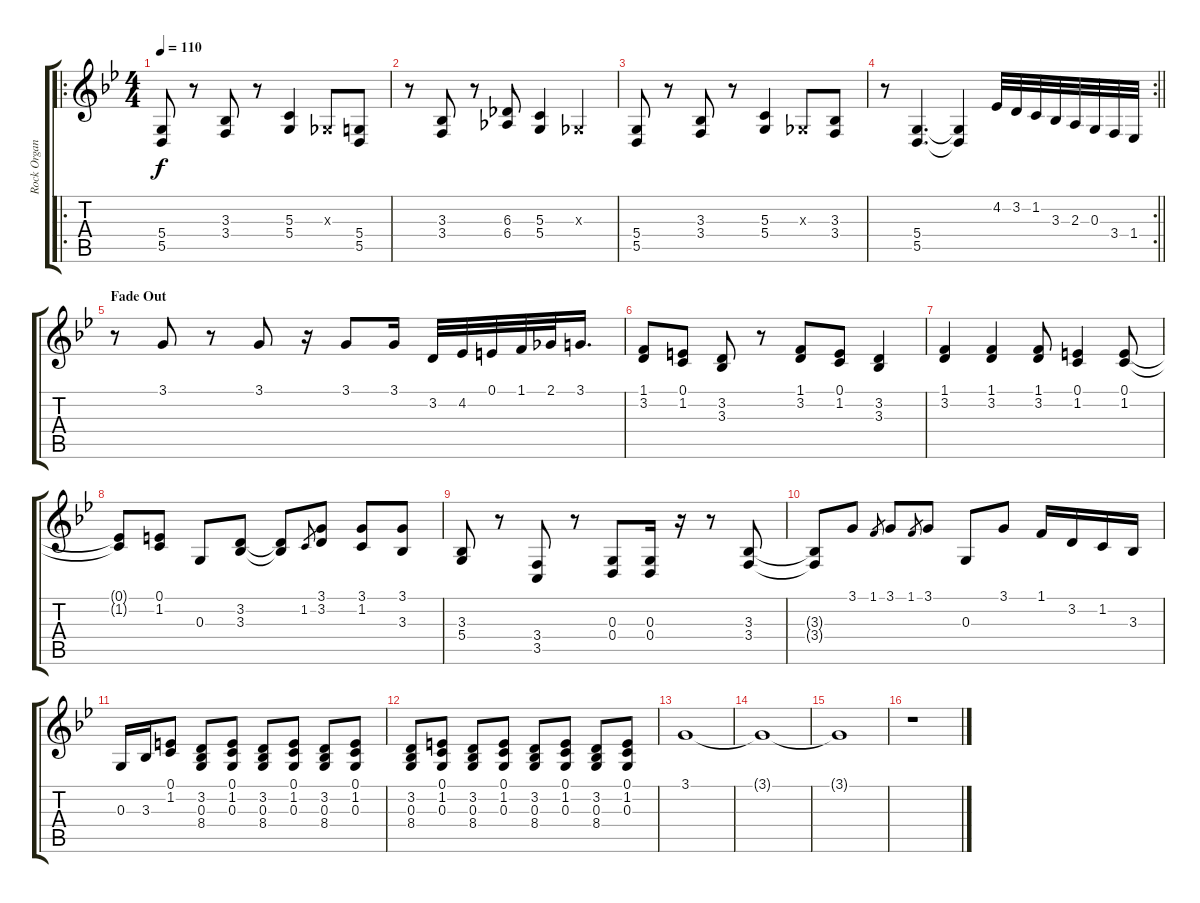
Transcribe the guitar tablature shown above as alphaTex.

\track ("Rock Organ" "Rock Organ") {instrument rockorgan}
\staff {score tabs}
\tuning (E4 B3 G3 D3 A2 E2) {hide}
\ro
\ts (4 4)
\tempo 110
\clef g2
\ks bb
(5.4 5.5).8{dy f} r.8 (3.3 3.4).8 r.8 (5.3 5.4).4 -1.3{x}.8 (5.4 5.5).8 |
r.8 (3.3 3.4).8 r.8 (6.3 6.4).8 (5.3 5.4).4 -1.3{x}.4 |
(5.4 5.5).8 r.8 (3.3 3.4).8 r.8 (5.3 5.4).4 -1.3{x}.8 (3.3 3.4).8 |
\rc 2
\barLineRight lightlight
r.8 (5.4 5.5).4{d} (5.4{t} 5.5{t}).4 4.2.32 3.2.32 1.2.32 3.3.32 2.3.32 0.3.32 3.4.32 1.4.32 |
\section ("" "Fade Out")
r.8 3.1.8 r.8 3.1.8 r.16 3.1.8 3.1.16 3.2.32 4.2.32 0.1.32 1.1.32 2.1.32 3.1.16{d} |
(1.1 3.2).8 (0.1 1.2).8 (3.2 3.3).8 r.8 (1.1 3.2).8 (0.1 1.2).8 (3.2 3.3).4 |
(1.1 3.2).4 (1.1 3.2).4 (1.1 3.2).8 (0.1 1.2).4 (0.1 1.2).8 |
(0.1{t} 1.2{t}).8 (0.1 1.2).8 0.3.8 (3.2 3.3).8 (3.2{t} 3.3{t}).8 1.2.8{gr} (3.1 3.2).8 (3.1 1.2).8 (3.1 3.3).8 |
(3.3 5.4).8 r.8 (3.4 3.5).8 r.8 (0.3 0.4).8 (0.3 0.4).16 r.16 r.8 (3.3 3.4).8 |
(3.3{t} 3.4{t}).8 3.1.8 1.1.8{gr} 3.1.8 1.1.8{gr} 3.1.8 0.3.8 3.1.8 1.1.16 3.2.16 1.2.16 3.3.16 |
0.3.16 3.3.16 (0.1 1.2).8 (3.2 0.3 8.4).8 (0.1 1.2 0.3).8 (3.2 0.3 8.4).8 (0.1 1.2 0.3).8 (3.2 0.3 8.4).8 (0.1 1.2 0.3).8 |
(3.2 0.3 8.4).8 (0.1 1.2 0.3).8 (3.2 0.3 8.4).8 (0.1 1.2 0.3).8 (3.2 0.3 8.4).8 (0.1 1.2 0.3).8 (3.2 0.3 8.4).8 (0.1 1.2 0.3).8 |
3.1.1 |
3.1{t}.1 |
3.1{t}.1 |
r.1
